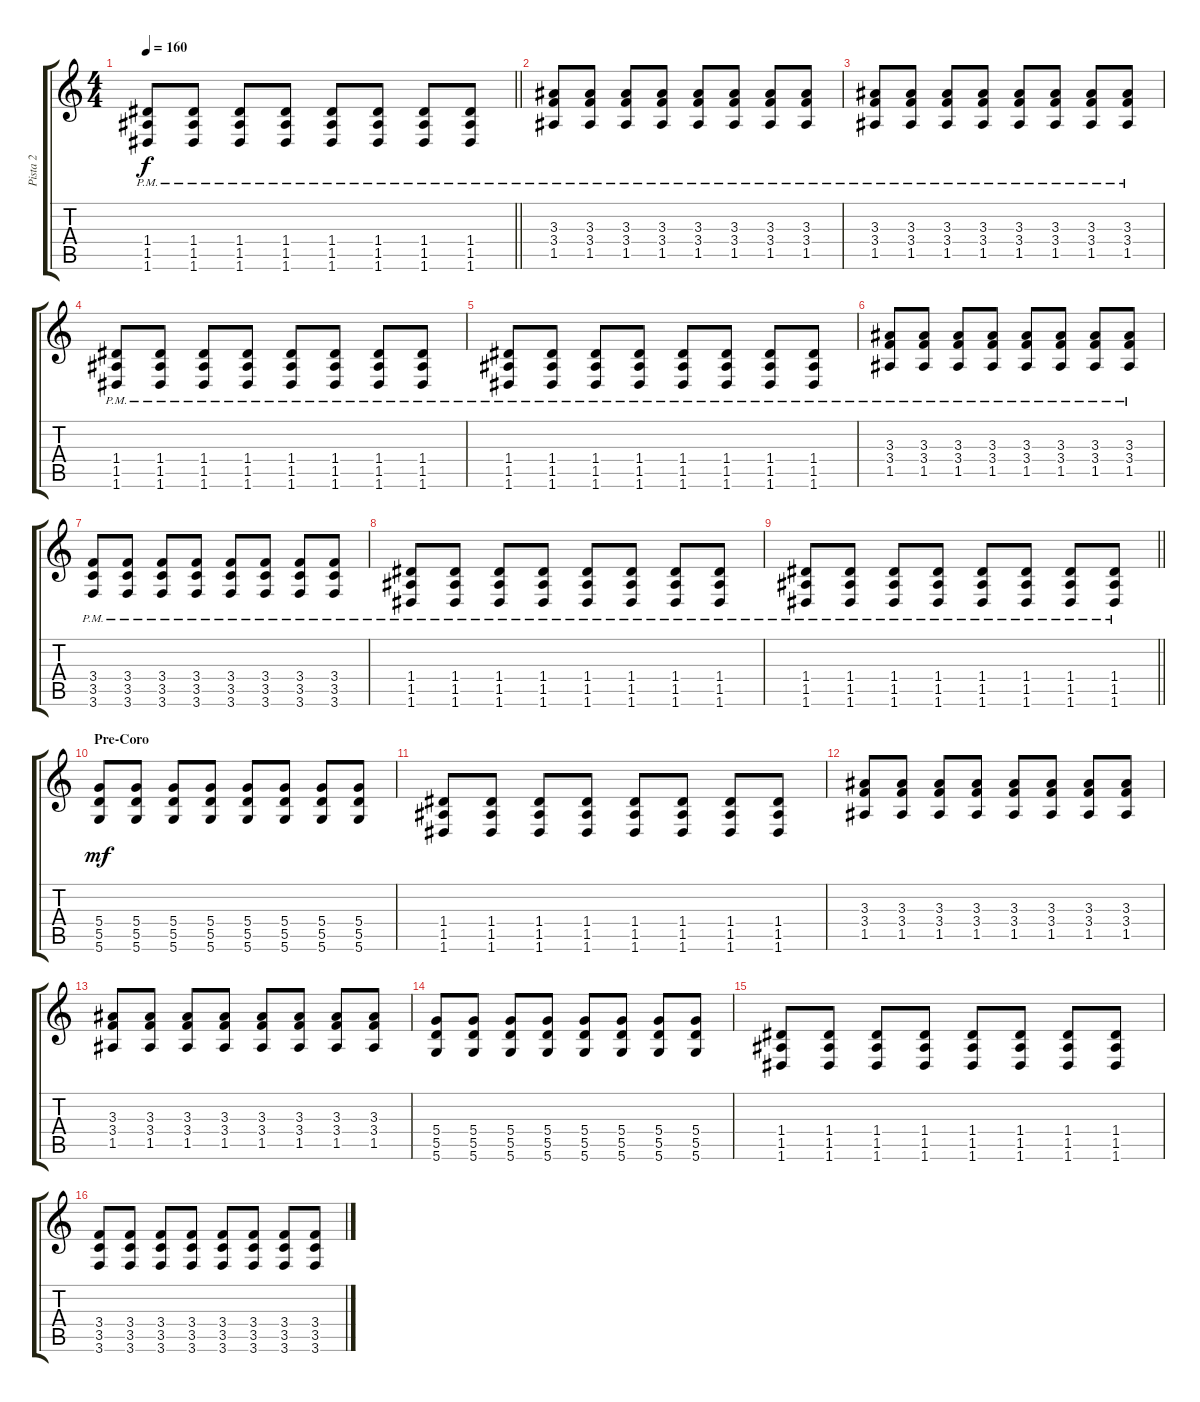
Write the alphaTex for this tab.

\track ("Pista 2" "Pista 2") {instrument overdrivenguitar}
\staff {score tabs}
\tuning (E4 B3 G3 D3 A2 D2) {hide}
\ts (4 4)
\tempo 160
\clef g2
\barLineRight lightlight
\ks c
(1.4{pm} 1.5{pm} 1.6{pm}).8{dy f} (1.4{pm} 1.5{pm} 1.6{pm}).8 (1.4{pm} 1.5{pm} 1.6{pm}).8 (1.4{pm} 1.5{pm} 1.6{pm}).8 (1.4{pm} 1.5{pm} 1.6{pm}).8 (1.4{pm} 1.5{pm} 1.6{pm}).8 (1.4{pm} 1.5{pm} 1.6{pm}).8 (1.4{pm} 1.5{pm} 1.6{pm}).8 |
(3.3{pm} 3.4{pm} 1.5{pm}).8 (3.3{pm} 3.4{pm} 1.5{pm}).8 (3.3{pm} 3.4{pm} 1.5{pm}).8 (3.3{pm} 3.4{pm} 1.5{pm}).8 (3.3{pm} 3.4{pm} 1.5{pm}).8 (3.3{pm} 3.4{pm} 1.5{pm}).8 (3.3{pm} 3.4{pm} 1.5{pm}).8 (3.3{pm} 3.4{pm} 1.5{pm}).8 |
(3.3{pm} 3.4{pm} 1.5{pm}).8 (3.3{pm} 3.4{pm} 1.5{pm}).8 (3.3{pm} 3.4{pm} 1.5{pm}).8 (3.3{pm} 3.4{pm} 1.5{pm}).8 (3.3{pm} 3.4{pm} 1.5{pm}).8 (3.3{pm} 3.4{pm} 1.5{pm}).8 (3.3{pm} 3.4{pm} 1.5{pm}).8 (3.3{pm} 3.4{pm} 1.5{pm}).8 |
(1.4{pm} 1.5{pm} 1.6{pm}).8 (1.4{pm} 1.5{pm} 1.6{pm}).8 (1.4{pm} 1.5{pm} 1.6{pm}).8 (1.4{pm} 1.5{pm} 1.6{pm}).8 (1.4{pm} 1.5{pm} 1.6{pm}).8 (1.4{pm} 1.5{pm} 1.6{pm}).8 (1.4{pm} 1.5{pm} 1.6{pm}).8 (1.4{pm} 1.5{pm} 1.6{pm}).8 |
(1.4{pm} 1.5{pm} 1.6{pm}).8 (1.4{pm} 1.5{pm} 1.6{pm}).8 (1.4{pm} 1.5{pm} 1.6{pm}).8 (1.4{pm} 1.5{pm} 1.6{pm}).8 (1.4{pm} 1.5{pm} 1.6{pm}).8 (1.4{pm} 1.5{pm} 1.6{pm}).8 (1.4{pm} 1.5{pm} 1.6{pm}).8 (1.4{pm} 1.5{pm} 1.6{pm}).8 |
(3.3{pm} 3.4{pm} 1.5{pm}).8 (3.3{pm} 3.4{pm} 1.5{pm}).8 (3.3{pm} 3.4{pm} 1.5{pm}).8 (3.3{pm} 3.4{pm} 1.5{pm}).8 (3.3{pm} 3.4{pm} 1.5{pm}).8 (3.3{pm} 3.4{pm} 1.5{pm}).8 (3.3{pm} 3.4{pm} 1.5{pm}).8 (3.3{pm} 3.4{pm} 1.5{pm}).8 |
(3.4{pm} 3.5{pm} 3.6{pm}).8 (3.4{pm} 3.5{pm} 3.6{pm}).8 (3.4{pm} 3.5{pm} 3.6{pm}).8 (3.4{pm} 3.5{pm} 3.6{pm}).8 (3.4{pm} 3.5{pm} 3.6{pm}).8 (3.4{pm} 3.5{pm} 3.6{pm}).8 (3.4{pm} 3.5{pm} 3.6{pm}).8 (3.4{pm} 3.5{pm} 3.6{pm}).8 |
(1.4{pm} 1.5{pm} 1.6{pm}).8 (1.4{pm} 1.5{pm} 1.6{pm}).8 (1.4{pm} 1.5{pm} 1.6{pm}).8 (1.4{pm} 1.5{pm} 1.6{pm}).8 (1.4{pm} 1.5{pm} 1.6{pm}).8 (1.4{pm} 1.5{pm} 1.6{pm}).8 (1.4{pm} 1.5{pm} 1.6{pm}).8 (1.4{pm} 1.5{pm} 1.6{pm}).8 |
\barLineRight lightlight
(1.4{pm} 1.5{pm} 1.6{pm}).8 (1.4{pm} 1.5{pm} 1.6{pm}).8 (1.4{pm} 1.5{pm} 1.6{pm}).8 (1.4{pm} 1.5{pm} 1.6{pm}).8 (1.4{pm} 1.5{pm} 1.6{pm}).8 (1.4{pm} 1.5{pm} 1.6{pm}).8 (1.4{pm} 1.5{pm} 1.6{pm}).8 (1.4{pm} 1.5{pm} 1.6{pm}).8 |
\section ("" "Pre-Coro")
(5.4 5.5 5.6).8{dy mf} (5.4 5.5 5.6).8 (5.4 5.5 5.6).8 (5.4 5.5 5.6).8 (5.4 5.5 5.6).8 (5.4 5.5 5.6).8 (5.4 5.5 5.6).8 (5.4 5.5 5.6).8 |
(1.4 1.5 1.6).8 (1.4 1.5 1.6).8 (1.4 1.5 1.6).8 (1.4 1.5 1.6).8 (1.4 1.5 1.6).8 (1.4 1.5 1.6).8 (1.4 1.5 1.6).8 (1.4 1.5 1.6).8 |
(3.3 3.4 1.5).8 (3.3 3.4 1.5).8 (3.3 3.4 1.5).8 (3.3 3.4 1.5).8 (3.3 3.4 1.5).8 (3.3 3.4 1.5).8 (3.3 3.4 1.5).8 (3.3 3.4 1.5).8 |
(3.3 3.4 1.5).8 (3.3 3.4 1.5).8 (3.3 3.4 1.5).8 (3.3 3.4 1.5).8 (3.3 3.4 1.5).8 (3.3 3.4 1.5).8 (3.3 3.4 1.5).8 (3.3 3.4 1.5).8 |
(5.4 5.5 5.6).8 (5.4 5.5 5.6).8 (5.4 5.5 5.6).8 (5.4 5.5 5.6).8 (5.4 5.5 5.6).8 (5.4 5.5 5.6).8 (5.4 5.5 5.6).8 (5.4 5.5 5.6).8 |
(1.4 1.5 1.6).8 (1.4 1.5 1.6).8 (1.4 1.5 1.6).8 (1.4 1.5 1.6).8 (1.4 1.5 1.6).8 (1.4 1.5 1.6).8 (1.4 1.5 1.6).8 (1.4 1.5 1.6).8 |
(3.4 3.5 3.6).8 (3.4 3.5 3.6).8 (3.4 3.5 3.6).8 (3.4 3.5 3.6).8 (3.4 3.5 3.6).8 (3.4 3.5 3.6).8 (3.4 3.5 3.6).8 (3.4 3.5 3.6).8
